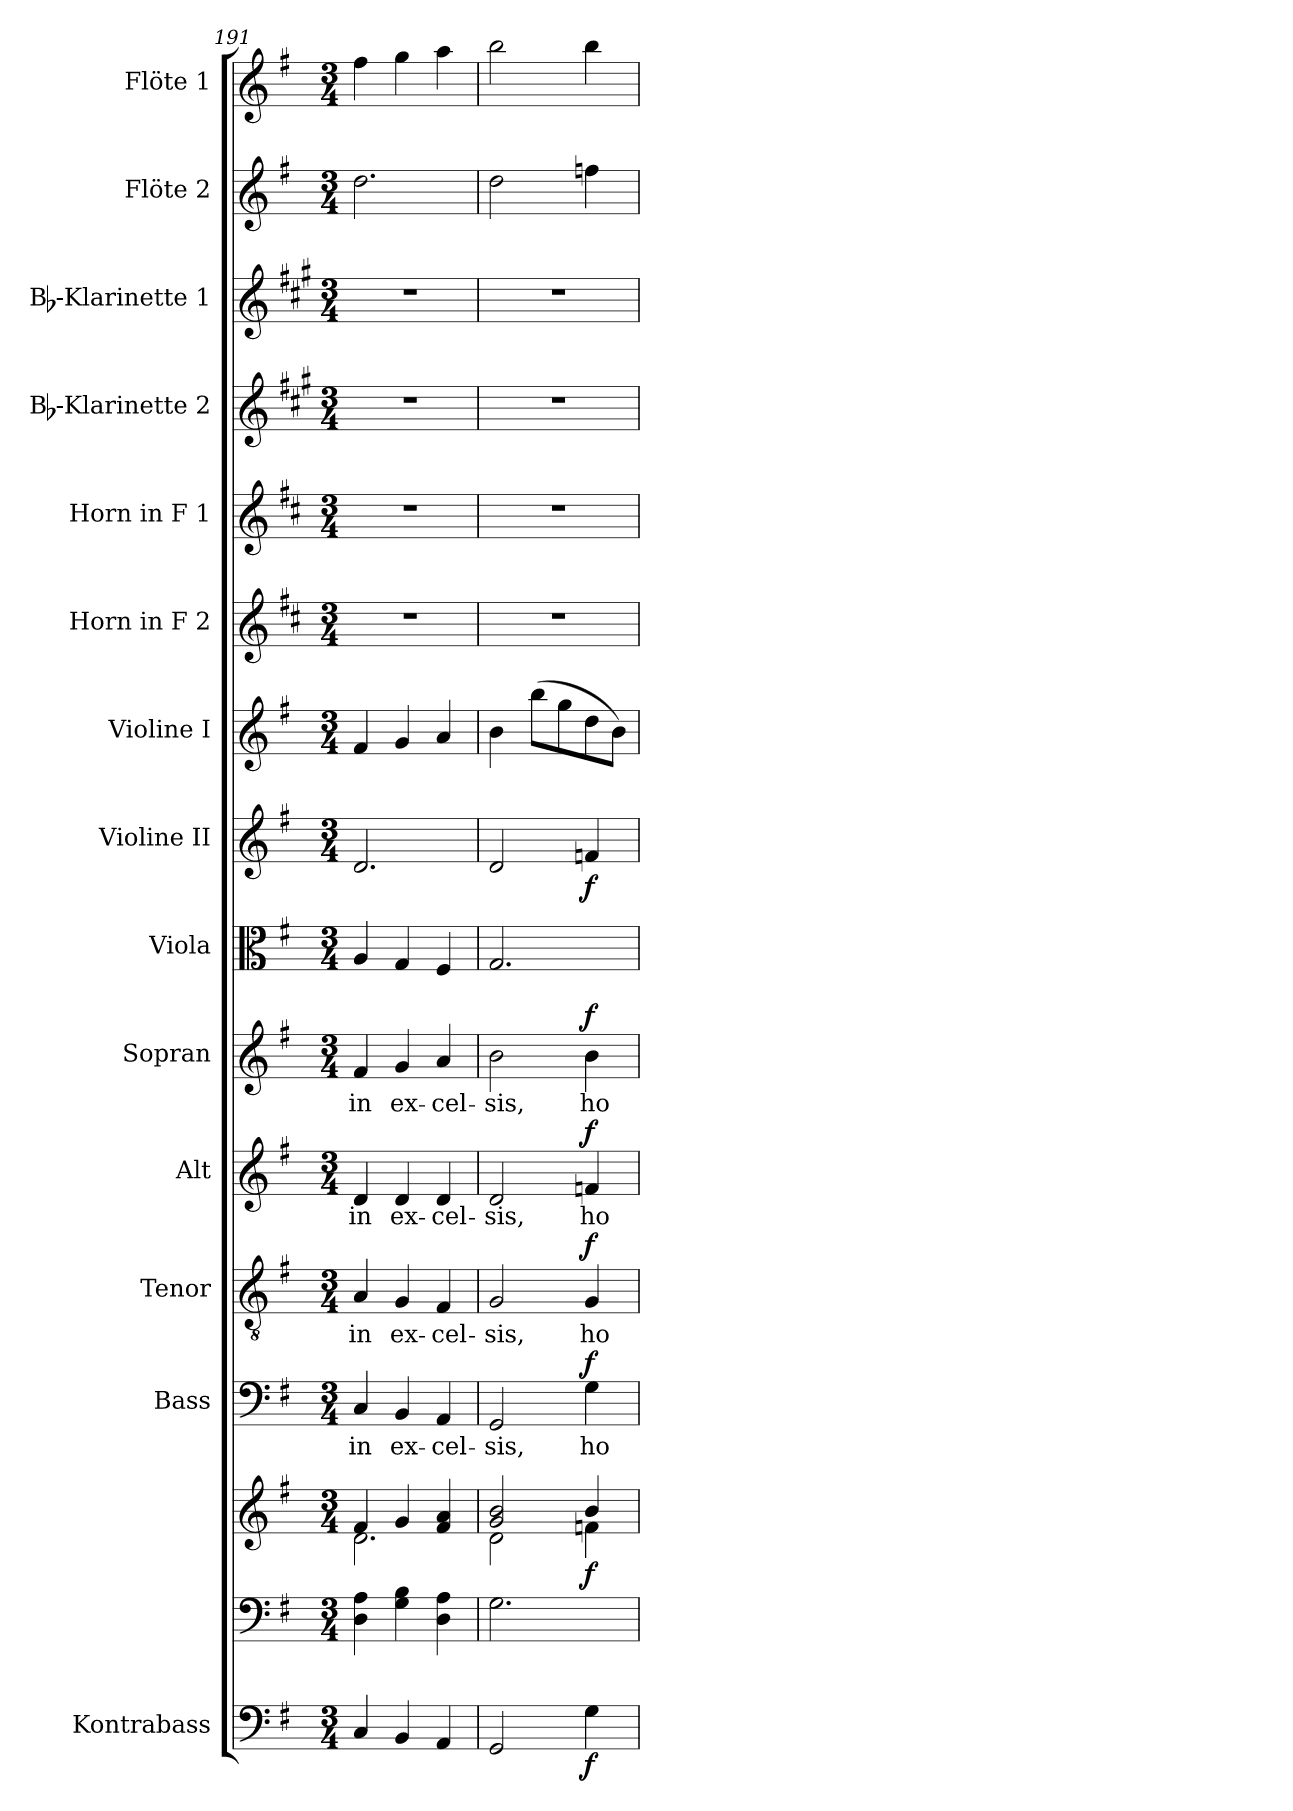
**kern	**dynam	**kern	**kern	**dynam	**kern	**text	**dynam	**kern	**text	**dynam	**kern	**text	**dynam	**kern	**text	**dynam	**kern	**kern	**dynam	**kern	**kern	**kern	**kern	**kern	**kern	**kern
*part15	*part15	*part14	*part14	*part14	*part13	*part13	*part13	*part12	*part12	*part12	*part11	*part11	*part11	*part10	*part10	*part10	*part9	*part8	*part8	*part7	*part6	*part5	*part4	*part3	*part2	*part1
*staff16	*staff16	*staff15	*staff14	*staff14/15	*staff13	*staff13	*staff13	*staff12	*staff12	*staff12	*staff11	*staff11	*staff11	*staff10	*staff10	*staff10	*staff9	*staff8	*staff8	*staff7	*staff6	*staff5	*staff4	*staff3	*staff2	*staff1
*I"Kontrabass	*	*	*	*	*I"Bass	*	*	*I"Tenor	*	*	*I"Alt	*	*	*I"Sopran	*	*	*I"Viola	*I"Violine II	*	*I"Violine I	*I"Horn in F 2	*I"Horn in F 1	*I"Bb-Klarinette 2	*I"Bb-Klarinette 1	*I"Flöte 2	*I"Flöte 1
*I'Kb.	*	*	*	*	*I'B.	*	*	*I'T.	*	*	*I'A.	*	*	*I'S.	*	*	*I'Vla.	*I'Vl. II	*	*I'Vl. I	*I'Horn 2	*I'Horn 1	*I'Bb Kl. 2	*I'Bb Kl. 1	*I'Fl. 2	*I'Fl. 1
*clefF4	*	*clefF4	*clefG2	*	*clefF4	*	*	*clefGv2	*	*	*clefG2	*	*	*clefG2	*	*	*clefC3	*clefG2	*	*clefG2	*clefG2	*clefG2	*clefG2	*clefG2	*clefG2	*clefG2
*ITrd7c12	*	*	*	*	*	*	*	*	*	*	*	*	*	*	*	*	*	*	*	*	*ITrd4c7	*ITrd4c7	*ITrd1c2	*ITrd1c2	*	*
*k[f#]	*	*k[f#]	*k[f#]	*	*k[f#]	*	*	*k[f#]	*	*	*k[f#]	*	*	*k[f#]	*	*	*k[f#]	*k[f#]	*	*k[f#]	*k[f#]	*k[f#]	*k[f#]	*k[f#]	*k[f#]	*k[f#]
*G:	*	*G:	*G:	*	*G:	*	*	*G:	*	*	*G:	*	*	*G:	*	*	*G:	*G:	*	*G:	*G:	*G:	*G:	*G:	*G:	*G:
*M3/4	*	*M3/4	*M3/4	*	*M3/4	*	*	*M3/4	*	*	*M3/4	*	*	*M3/4	*	*	*M3/4	*M3/4	*	*M3/4	*M3/4	*M3/4	*M3/4	*M3/4	*M3/4	*M3/4
=191	=191	=191	=191	=191	=191	=191	=191	=191	=191	=191	=191	=191	=191	=191	=191	=191	=191	=191	=191	=191	=191	=191	=191	=191	=191	=191
*	*	*	*^	*	*	*	*	*	*	*	*	*	*	*	*	*	*	*	*	*	*	*	*	*	*	*
!	!	!	!	!	!	!	!LO:LY:b	!	!	!LO:LY:b	!	!	!LO:LY:b	!	!	!LO:LY:b	!	!	!	!	!	!	!	!	!	!	!
4CC/	.	4D\ 4A\	4f#/	2.d\	.	4C/	in	.	4A/	in	.	4d/	in	.	4f#/	in	.	4A/	2.d/	.	4f#/	2.r	2.r	2.r	2.r	2.dd\	4ff#\
!	!	!	!	!	!	!	!LO:LY:b	!	!	!LO:LY:b	!	!	!LO:LY:b	!	!	!LO:LY:b	!	!	!	!	!	!	!	!	!	!	!
4BBB/	.	4G\ 4B\	4g/	.	.	4BB/	ex-	.	4G/	ex-	.	4d/	ex-	.	4g/	ex-	.	4G/	.	.	4g/	.	.	.	.	.	4gg\
!	!	!	!	!	!	!	!LO:LY:b	!	!	!LO:LY:b	!	!	!LO:LY:b	!	!	!LO:LY:b	!	!	!	!	!	!	!	!	!	!	!
4AAA/	.	4D\ 4A\	4f#/ 4a/	.	.	4AA/	-cel-	.	4F#/	-cel-	.	4d/	-cel-	.	4a/	-cel-	.	4F#/	.	.	4a/	.	.	.	.	.	4aa\
=192	=192	=192	=192	=192	=192	=192	=192	=192	=192	=192	=192	=192	=192	=192	=192	=192	=192	=192	=192	=192	=192	=192	=192	=192	=192	=192	=192
!	!	!	!	!	!	!	!LO:LY:b	!	!	!LO:LY:b	!	!	!LO:LY:b	!	!	!LO:LY:b	!	!	!	!	!	!	!	!	!	!	!
2GGG/	.	2.G\	2g/ 2b/	2d\	.	2GG/	-sis,	.	2G/	-sis,	.	2d/	-sis,	.	2b\	-sis,	.	2.G/	2d/	.	4b\	2.r	2.r	2.r	2.r	2dd\	2bb\
.	.	.	.	.	.	.	.	.	.	.	.	.	.	.	.	.	.	.	.	.	(>8bb\L	.	.	.	.	.	.
.	.	.	.	.	.	.	.	.	.	.	.	.	.	.	.	.	.	.	.	.	8gg\	.	.	.	.	.	.
!	!LO:DY:b	!	!	!	!LO:DY:b	!	!LO:LY:b	!LO:DY:a	!	!LO:LY:b	!LO:DY:a	!	!LO:LY:b	!LO:DY:a	!	!LO:LY:b	!LO:DY:a	!	!	!LO:DY:b	!	!	!	!	!	!	!
4GG\	f	.	4b/	4fn\	f	4G\	ho-	f	4G/	ho-	f	4fn/	ho-	f	4b\	ho-	f	.	4fn/	f	8dd\	.	.	.	.	4ffn\	4bb\
.	.	.	.	.	.	.	.	.	.	.	.	.	.	.	.	.	.	.	.	.	8b\J)	.	.	.	.	.	.
*	*	*	*v	*v	*	*	*	*	*	*	*	*	*	*	*	*	*	*	*	*	*	*	*	*	*	*	*
=	=	=	=	=	=	=	=	=	=	=	=	=	=	=	=	=	=	=	=	=	=	=	=	=	=	=
*-	*-	*-	*-	*-	*-	*-	*-	*-	*-	*-	*-	*-	*-	*-	*-	*-	*-	*-	*-	*-	*-	*-	*-	*-	*-	*-
